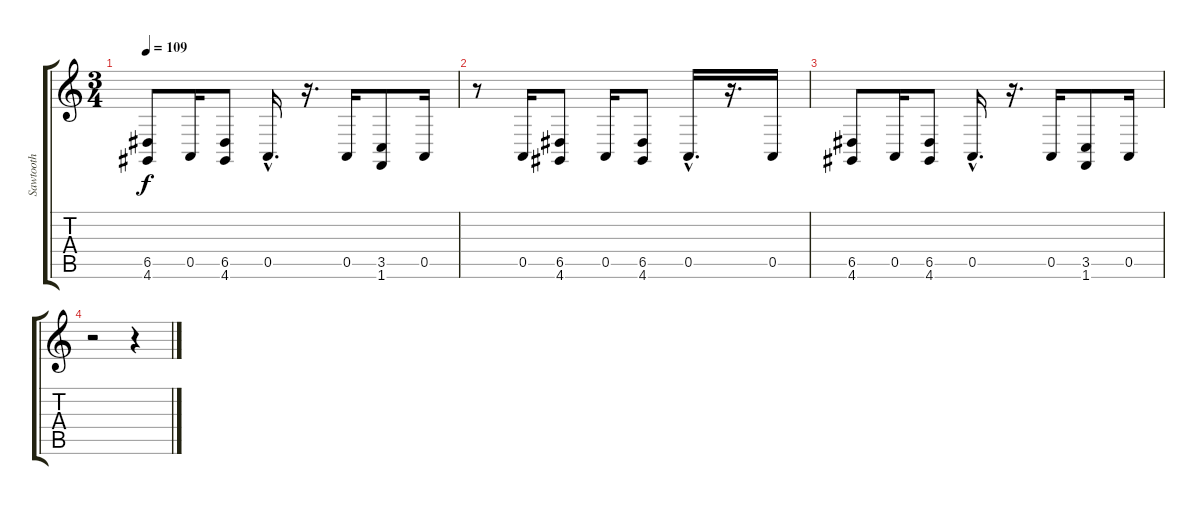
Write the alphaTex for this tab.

\track ("Sawtooth" "Sawtooth") {instrument lead2sawtooth}
\staff {score tabs}
\tuning (E4 B3 G3 D3 A2 E2) {hide}
\ts (3 4)
\tempo 109
\clef g2
\ks c
(6.5 4.6).8{dy f} 0.5.16 (6.5 4.6).8 0.5{hac}.16{d} r.16{d} 0.5.16 (3.5 1.6).8 0.5.16 |
r.8 0.5.16 (6.5 4.6).8 0.5.16 (6.5 4.6).8 0.5{hac}.16{d} r.16{d} 0.5.16 |
(6.5 4.6).8 0.5.16 (6.5 4.6).8 0.5{hac}.16{d} r.16{d} 0.5.16 (3.5 1.6).8 0.5.16 |
r.2 r.4
